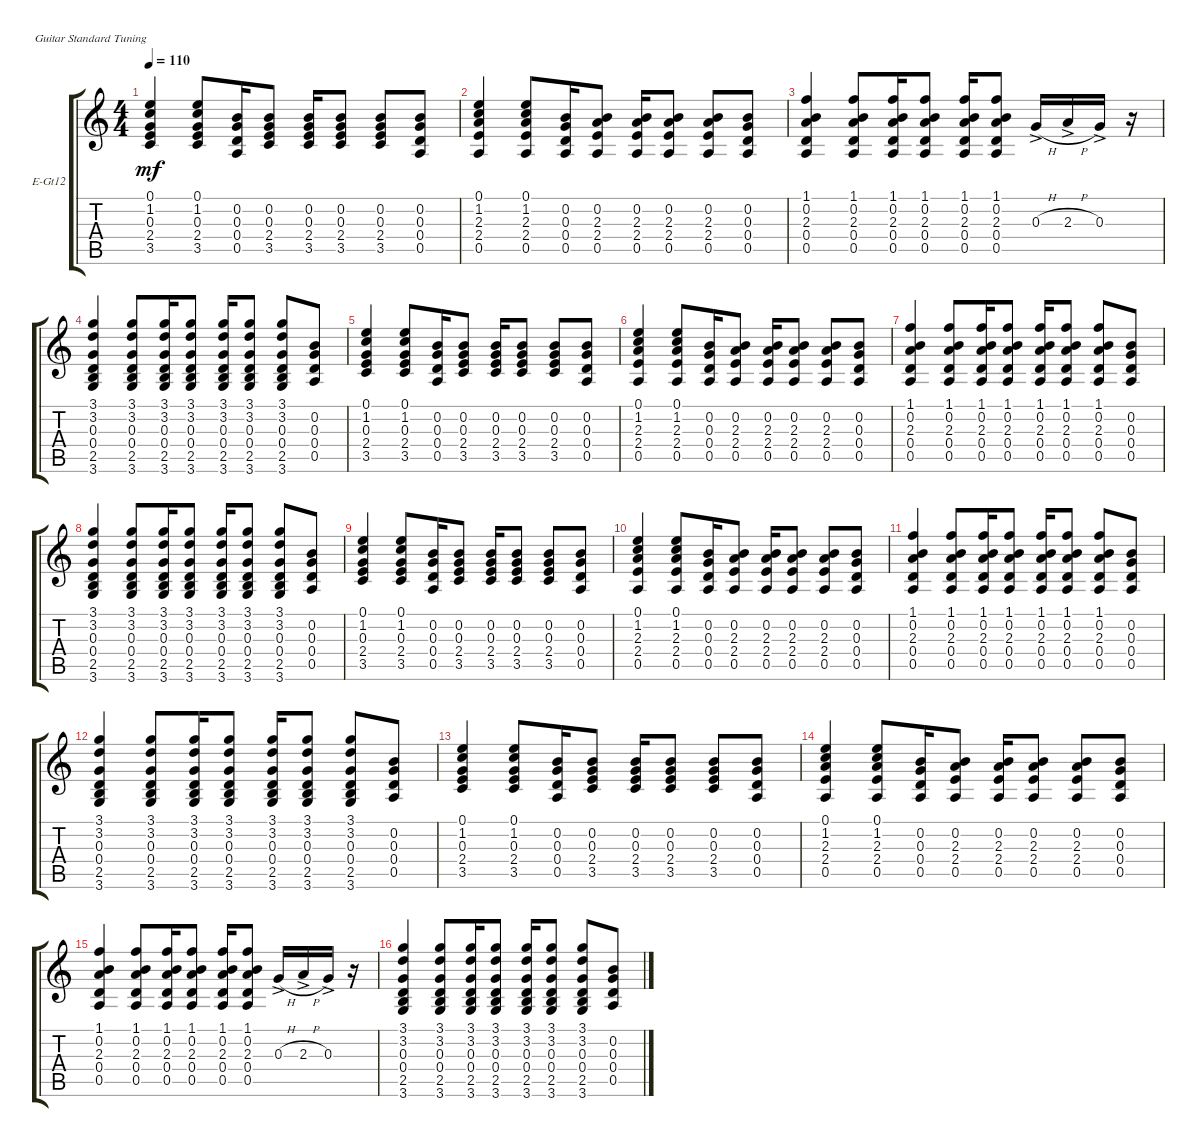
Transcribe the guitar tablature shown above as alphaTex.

\defaultSystemsLayout 4
\bracketExtendMode groupsimilarinstruments
\firstSystemTrackNameOrientation horizontal
\otherSystemsTrackNameOrientation horizontal
\track ("Acoustic" "E-Gt12") {instrument electricguitarclean}
\staff {score tabs}
\tuning (E4 B3 G3 D3 A2 E2)
\ts (4 4)
\tempo 110
\clef g2
\scale
0.487395
\ks c
(3.5 2.4 0.3 1.2 0.1).4{dy mf instrument electricguitarclean} (0.1 1.2 0.3 2.4 3.5).8 (0.5 0.4 0.3 0.2).16 (0.2 0.3 2.4 3.5).8 (0.2 0.3 2.4 3.5).16 (0.2 0.3 2.4 3.5).8 (0.2 0.3 2.4 3.5).8 (0.2 0.3 0.4 0.5).8 |
\scale
0.256303 (0.5 2.4 2.3 1.2 0.1).4 (0.1 1.2 2.3 2.4 0.5).8 (0.5 0.4 0.3 0.2).16 (0.2 2.3 2.4 0.5).8 (0.2 2.3 2.4 0.5).16 (0.2 2.3 2.4 0.5).8 (0.2 2.3 2.4 0.5).8 (0.2 0.3 0.4 0.5).8 |
\scale
0.256303 (0.5 0.4 2.3 0.2 1.1).4 (1.1 0.2 2.3 0.4 0.5).8 (0.5 0.4 2.3 0.2 1.1).16 (0.2 2.3 0.4 0.5 1.1).8 (0.2 2.3 0.4 0.5 1.1).16 (0.2 2.3 0.4 0.5 1.1).8 0.3{h ac}.16 2.3{h ac}.16 0.3{ac}.16 r.16 |
\scale
0.333333 (2.5 0.4 0.3 3.2 3.1 3.6).4 (3.1 3.2 0.3 0.4 2.5 3.6).8 (2.5 0.4 0.3 3.2 3.1 3.6).16 (3.2 0.3 0.4 2.5 3.1 3.6).8 (3.2 0.3 0.4 2.5 3.1 3.6).16 (3.2 0.3 0.4 2.5 3.1 3.6).8 (3.2 0.3 0.4 2.5 3.1 3.6).8 (0.2 0.3 0.4 0.5).8 |
\scale
0.333333 (3.5 2.4 0.3 1.2 0.1).4 (0.1 1.2 0.3 2.4 3.5).8 (0.5 0.4 0.3 0.2).16 (0.2 0.3 2.4 3.5).8 (0.2 0.3 2.4 3.5).16 (0.2 0.3 2.4 3.5).8 (0.2 0.3 2.4 3.5).8 (0.2 0.3 0.4 0.5).8 |
\scale
0.333333 (0.5 2.4 2.3 1.2 0.1).4 (0.1 1.2 2.3 2.4 0.5).8 (0.5 0.4 0.3 0.2).16 (0.2 2.3 2.4 0.5).8 (0.2 2.3 2.4 0.5).16 (0.2 2.3 2.4 0.5).8 (0.2 2.3 2.4 0.5).8 (0.2 0.3 0.4 0.5).8 |
\scale
0.333333 (0.5 0.4 2.3 0.2 1.1).4 (1.1 0.2 2.3 0.4 0.5).8 (0.5 0.4 2.3 0.2 1.1).16 (0.2 2.3 0.4 0.5 1.1).8 (0.2 2.3 0.4 0.5 1.1).16 (0.2 2.3 0.4 0.5 1.1).8 (0.2 2.3 0.4 0.5 1.1).8 (0.2 0.3 0.4 0.5).8 |
\scale
0.333333 (2.5 0.4 0.3 3.2 3.1 3.6).4 (3.1 3.2 0.3 0.4 2.5 3.6).8 (2.5 0.4 0.3 3.2 3.1 3.6).16 (3.2 0.3 0.4 2.5 3.1 3.6).8 (3.2 0.3 0.4 2.5 3.1 3.6).16 (3.2 0.3 0.4 2.5 3.1 3.6).8 (3.2 0.3 0.4 2.5 3.1 3.6).8 (0.2 0.3 0.4 0.5).8 |
(3.5 2.4 0.3 1.2 0.1).4 (0.1 1.2 0.3 2.4 3.5).8 (0.5 0.4 0.3 0.2).16 (0.2 0.3 2.4 3.5).8 (0.2 0.3 2.4 3.5).16 (0.2 0.3 2.4 3.5).8 (0.2 0.3 2.4 3.5).8 (0.2 0.3 0.4 0.5).8 |
(0.5 2.4 2.3 1.2 0.1).4 (0.1 1.2 2.3 2.4 0.5).8 (0.5 0.4 0.3 0.2).16 (0.2 2.3 2.4 0.5).8 (0.2 2.3 2.4 0.5).16 (0.2 2.3 2.4 0.5).8 (0.2 2.3 2.4 0.5).8 (0.2 0.3 0.4 0.5).8 |
(0.5 0.4 2.3 0.2 1.1).4 (1.1 0.2 2.3 0.4 0.5).8 (0.5 0.4 2.3 0.2 1.1).16 (0.2 2.3 0.4 0.5 1.1).8 (0.2 2.3 0.4 0.5 1.1).16 (0.2 2.3 0.4 0.5 1.1).8 (0.2 2.3 0.4 0.5 1.1).8 (0.2 0.3 0.4 0.5).8 |
\scale
0.333333 (2.5 0.4 0.3 3.2 3.1 3.6).4 (3.1 3.2 0.3 0.4 2.5 3.6).8 (2.5 0.4 0.3 3.2 3.1 3.6).16 (3.2 0.3 0.4 2.5 3.1 3.6).8 (3.2 0.3 0.4 2.5 3.1 3.6).16 (3.2 0.3 0.4 2.5 3.1 3.6).8 (3.2 0.3 0.4 2.5 3.1 3.6).8 (0.2 0.3 0.4 0.5).8 |
(3.5 2.4 0.3 1.2 0.1).4 (0.1 1.2 0.3 2.4 3.5).8 (0.5 0.4 0.3 0.2).16 (0.2 0.3 2.4 3.5).8 (0.2 0.3 2.4 3.5).16 (0.2 0.3 2.4 3.5).8 (0.2 0.3 2.4 3.5).8 (0.2 0.3 0.4 0.5).8 |
(0.5 2.4 2.3 1.2 0.1).4 (0.1 1.2 2.3 2.4 0.5).8 (0.5 0.4 0.3 0.2).16 (0.2 2.3 2.4 0.5).8 (0.2 2.3 2.4 0.5).16 (0.2 2.3 2.4 0.5).8 (0.2 2.3 2.4 0.5).8 (0.2 0.3 0.4 0.5).8 |
(0.5 0.4 2.3 0.2 1.1).4 (1.1 0.2 2.3 0.4 0.5).8 (0.5 0.4 2.3 0.2 1.1).16 (0.2 2.3 0.4 0.5 1.1).8 (0.2 2.3 0.4 0.5 1.1).16 (0.2 2.3 0.4 0.5 1.1).8 0.3{h ac}.16 2.3{h ac}.16 0.3{ac}.16 r.16 |
(2.5 0.4 0.3 3.2 3.1 3.6).4 (3.1 3.2 0.3 0.4 2.5 3.6).8 (2.5 0.4 0.3 3.2 3.1 3.6).16 (3.2 0.3 0.4 2.5 3.1 3.6).8 (3.2 0.3 0.4 2.5 3.1 3.6).16 (3.2 0.3 0.4 2.5 3.1 3.6).8 (3.2 0.3 0.4 2.5 3.1 3.6).8 (0.2 0.3 0.4 0.5).8
